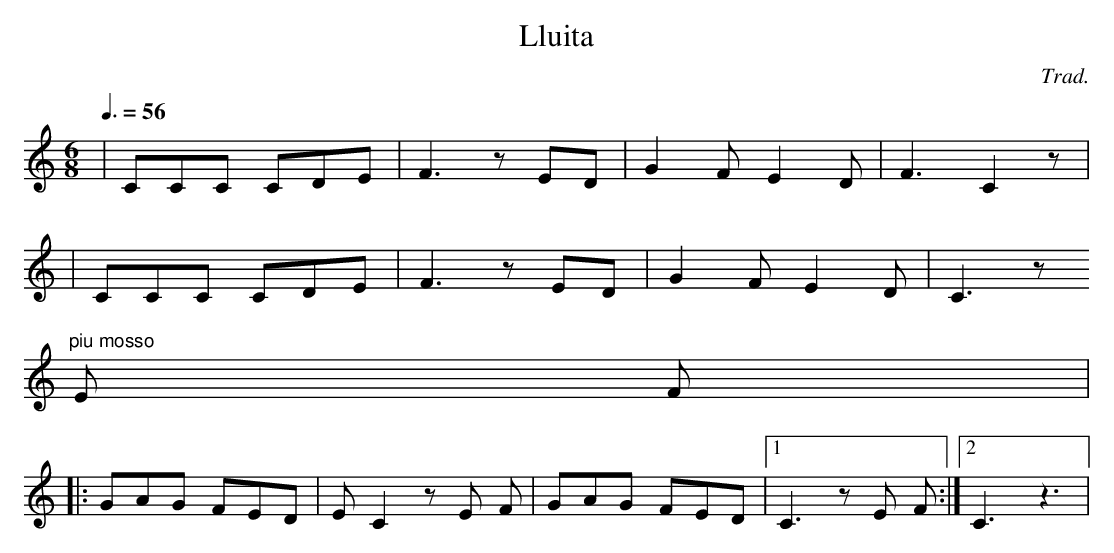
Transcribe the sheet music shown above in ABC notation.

X:1
T:Lluita
C:Trad.
M:6/8
L:1/8
Q:3/8=56
K:C
|CCC CDE|F3 z ED|G2 F E2 D|F3 C2 z|
|CCC CDE|F3 z ED|G2 F E2 D|C3 z
"piu mosso"
E F|
|: GAG FED|E C2 z E F|GAG FED|1 C3 z E F :|2 C3 z3|
